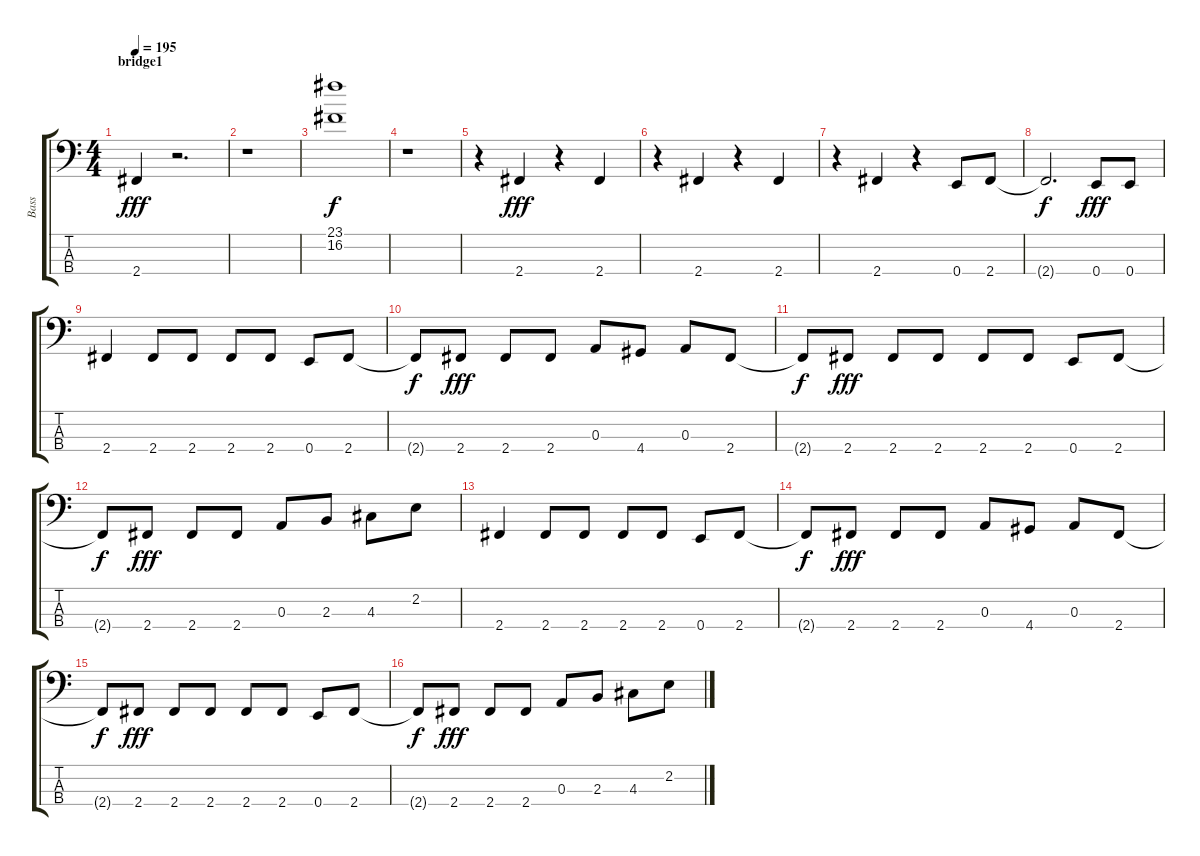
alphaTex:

\track ("Bass" "Bass") {instrument electricbassfinger}
\staff {score tabs}
\tuning (G2 D2 A1 E1) {hide}
\ts (4 4)
\section ("" "bridge1")
\tempo 195
\clef f4
\ks c
2.4.4{dy fff} r.2{d} |
r.1 |
(23.1 16.2).1{dy f} |
r.1 |
r.4 2.4.4{dy fff} r.4 2.4.4 |
r.4 2.4.4 r.4 2.4.4 |
r.4 2.4.4 r.4 0.4.8 2.4.8 |
2.4{t}.2{d dy f} 0.4.8{dy fff} 0.4.8 |
2.4.4 2.4.8 2.4.8 2.4.8 2.4.8 0.4.8 2.4.8 |
2.4{t}.8{dy f} 2.4.8{dy fff} 2.4.8 2.4.8 0.3.8 4.4.8 0.3.8 2.4.8 |
2.4{t}.8{dy f} 2.4.8{dy fff} 2.4.8 2.4.8 2.4.8 2.4.8 0.4.8 2.4.8 |
2.4{t}.8{dy f} 2.4.8{dy fff} 2.4.8 2.4.8 0.3.8 2.3.8 4.3.8 2.2.8 |
2.4.4 2.4.8 2.4.8 2.4.8 2.4.8 0.4.8 2.4.8 |
2.4{t}.8{dy f} 2.4.8{dy fff} 2.4.8 2.4.8 0.3.8 4.4.8 0.3.8 2.4.8 |
2.4{t}.8{dy f} 2.4.8{dy fff} 2.4.8 2.4.8 2.4.8 2.4.8 0.4.8 2.4.8 |
2.4{t}.8{dy f} 2.4.8{dy fff} 2.4.8 2.4.8 0.3.8 2.3.8 4.3.8 2.2.8
